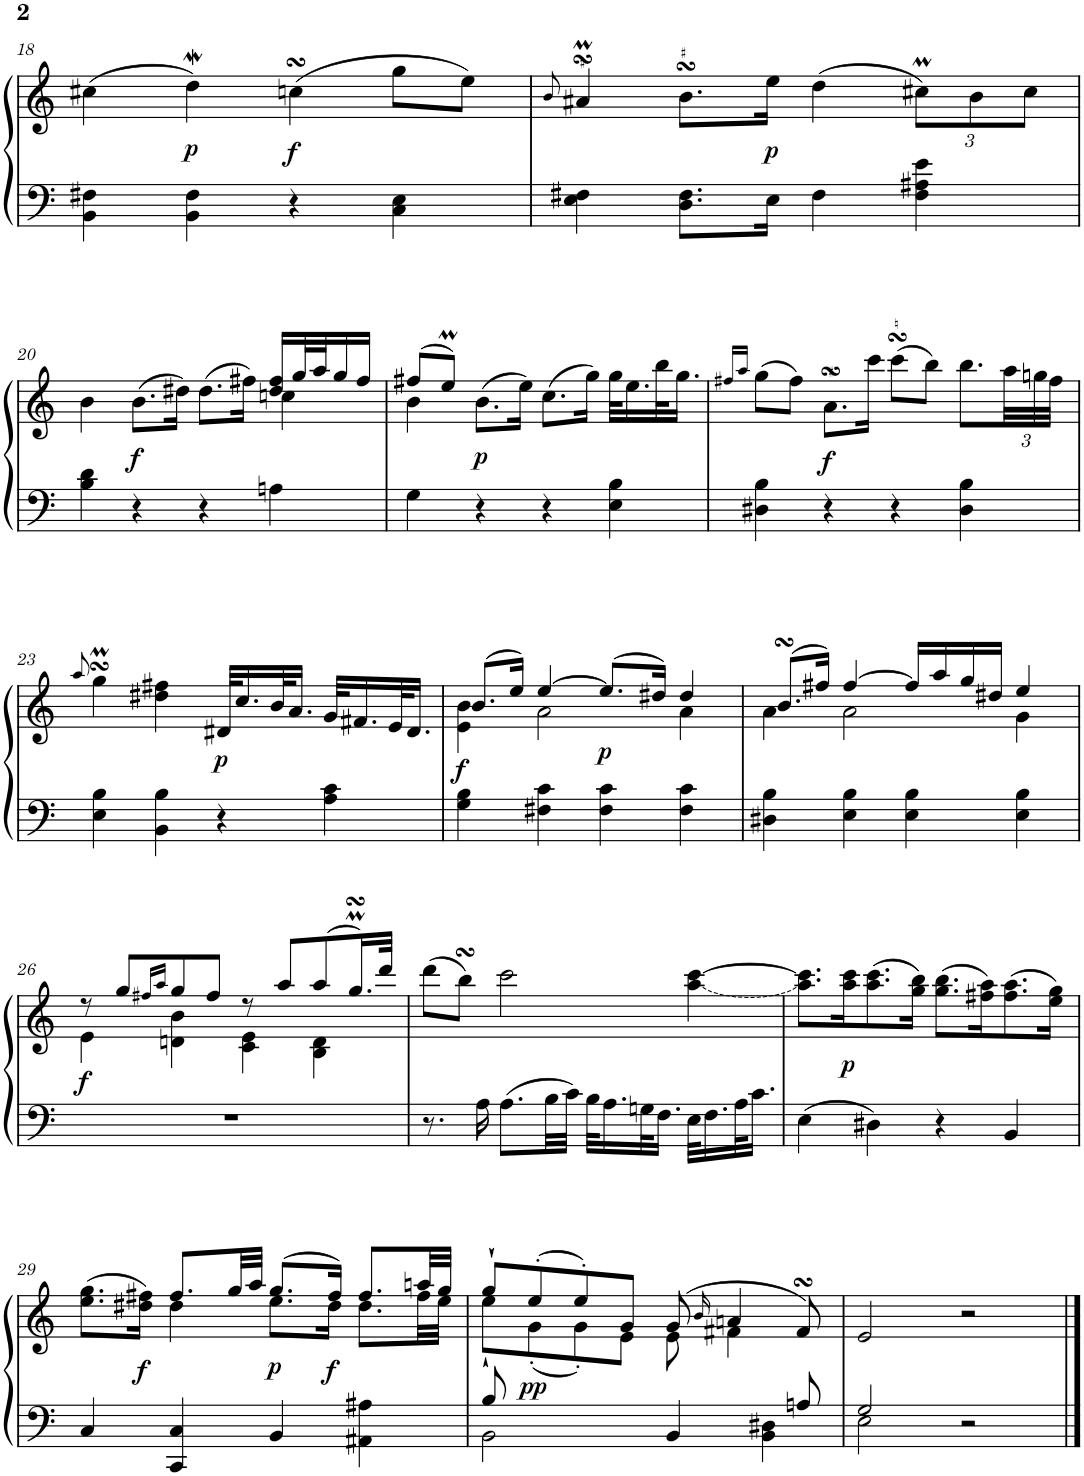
**kern	**kern	**dynam
*part1	*part1	*part1
*staff2	*staff1	*staff1/2
*I"Фортепиано	*	*
!!LO:PB:g=z
*clefF4	*clefG2	*
*k[]	*k[]	*
*M2/2	*M2/2	*
*met(c|)	*met(c|)	*
=18	=18	=18
4BB\ 4F#X\	(>4cc#X\	.
!	!	!LO:DY:b
4BB\ 4F#\	4ddW\)	p
!	!	!LO:DY:b
4r	(>4ccnsSSs\	f
4C\ 4E\	8gg\L	.
.	8ee\J)	.
=19	=19	=19
.	8qb/	.
4E\ 4F#X\	4a#XsSsSm/	.
8.D\ 8.F#\L	8.bsSsS\L	.
!	!	!LO:DY:b
16E\Jk	16ee\Jk	p
4F#\	(>4dd\	.
*	*Xbrackettup	*
4F#\ 4A#X\ 4e\	12cc#Xm\L)	.
.	12b\	.
.	12cc#\J	.
!!LO:LB:g=z
=20	=20	=20
*	*^	*
4B\ 4d\	4b\	2.ryy	.
!	!	!	!LO:DY:b
4r	(>8.b\L	.	f
.	16dd#X\Jk)	.	.
4r	(>8.dd#\L	.	.
.	16ff#X\Jk)	.	.
4An\	16dd#/ 16ff#/LL	4ccn\	.
.	32gg/L	.	.
.	32aa/J	.	.
.	16gg/	.	.
.	16ff#/JJ	.	.
=21	=21	=21	=21
4G\	(>8ff#X/L	4b\	.
.	8eem/J)	.	.
!	!	!	!LO:DY:b
4r	4ryy	(>8.b\L	p
.	.	16ee\Jk)	.
4r	2ryy	(>8.cc\L	.
.	.	16gg\Jk)	.
4E\ 4B\	.	32gg\KLL	.
.	.	16.ee\	.
.	.	32bb\K	.
.	.	16.gg\JJ	.
*	*v	*v	*
=22	=22	=22
.	16qff#X/LL	.
.	16qaa/JJ	.
4D#X\ 4B\	(>8gg\L	.
.	8ff#\J)	.
!	!	!LO:DY:b
4r	8.asSSS\L	f
.	16ccc\Jk	.
4r	(>8cccsSSs\L	.
.	8bb\J)	.
4D#\ 4B\	8.bb\L	.
.	48aa\LL	.
.	48ggn\	.
.	48ff#\JJJ	.
!!LO:LB:g=z
=23	=23	=23
.	8qaa/	.
4E\ 4B\	4ggsSSSM\	.
4BB\ 4B\	4dd#X\ 4ff#X\	.
!	!	!LO:DY:b
4r	32d#X/KLL	p
.	16.cc/	.
.	32b/K	.
.	16.a/JJ	.
4A\ 4c\	32g/KLL	.
.	16.f#X/	.
.	32e/K	.
.	16.d#/JJ	.
=24	=24	=24
*	*^	*
!	!	!	!LO:DY:b
4G\ 4B\	(>8.b/L	4e\ 4b\	f
.	16ee/Jk)	.	.
4F#X\ 4c\	[4ee/	2a\	.
!	!	!	!LO:DY:b
4F#\ 4c\	(>8.ee/L]	.	p
.	16dd#X/Jk)	.	.
4F#\ 4c\	4dd#/	4a\	.
=25	=25	=25	=25
4D#X\ 4B\	(8.bsSsS/L	4a\	.
.	16ff#X/Jk)	.	.
4E\ 4B\	[4ff#/	2a\	.
4E\ 4B\	16ff#/LL]	.	.
.	16aa/	.	.
.	16gg/	.	.
.	16dd#X/JJ	.	.
4E\ 4B\	4ee/	4g\	.
!!LO:LB:g=z	!!
=26	=26	=26	=26
!	!	!	!LO:DY:b
1r	8r	4e\	f
.	8gg/L	.	.
.	16qff#X/LL	.	.
.	16qaa/JJ	.	.
.	8gg/	4dn\ 4b\	.
.	8ff#/J	.	.
.	8r	4c\ 4e\	.
.	8aa/L	.	.
.	(>8aa/	4B\ 4d\	.
.	16.ggMsSSS/L)	.	.
.	32ddd/JJk	.	.
*	*v	*v	*
=27	=27	=27
8.r	(>8ddd\L	.
.	8bbsSsS\J)	.
16A\	.	.
8.A\L	2ccc\	.
32B\LL	.	.
32c\JJJ	.	.
32B\KLL	.	.
16.A\	.	.
32Gn\K	.	.
16.F\JJ	.	.
!	!LO:T:n=1:dash	!
32E\KLL	[4aa\ [4ccc\	.
16.F\	.	.
32A\K	.	.
16.c\JJ	.	.
=28	=28	=28
4E\	8.aa\] 8.ccc\]L	.
!	!	!LO:DY:b
.	16aa\ 16ccc\K	p
4D#X\	(>8.aa\ 8.ccc\	.
.	16gg\ 16bb\Jk)	.
4r	(>8.gg\ 8.bb\L	.
.	16ff#X\ 16aa\K)	.
4BB/	(>8.ff#\ 8.aa\	.
.	16ee\ 16gg\Jk)	.
!!LO:LB:g=z
=29	=29	=29
*	*^	*
4C/	(>8.ee\ 8.gg\L	4ryy	.
!	!	!	!LO:DY:b
.	16dd#X\ 16ff#X\Jk)	.	f
4CC/ 4C/	8.ff#/L	4dd#\	.
.	32gg/LL	.	.
.	32aa/JJJ	.	.
!	!	!	!LO:DY:b
4BB/	(>8.gg/L	8.ee\L	p
!	!	!	!LO:DY:b
.	16ff#/Jk)	16dd#\Jk	f
4AA#X\ 4A#X\	8.ff#/L	8.dd#\L	.
.	32aan/LL	32ff#\LL	.
.	32gg/JJJ	32ee\JJJ	.
=30	=30	=30	=30
*^	*	*	*
8B/	2BB\	8gg`/L	8ee`\L	.
!	!	!	!	!LO:DY:b
8ryy	.	(>8ee'/	(<8g'\	pp
4ryy	.	8ee'/)	8g'\)	.
.	.	8g/J	8e\J	.
4ryy	4BB/	(>8g/	8e\	.
.	.	16qb/	.	.
.	.	4an/	4f#X\	.
8ryy	4BB\ 4D#X\	.	.	.
8An/	.	8f#sSsS/)	8ryy	.
*	*	*v	*v	*
=31	=31	=31	=31
2G/	2E\	2e/	.
2r	2ryy	2r	.
*v	*v	*	*
==	==	==
*-	*-	*-
